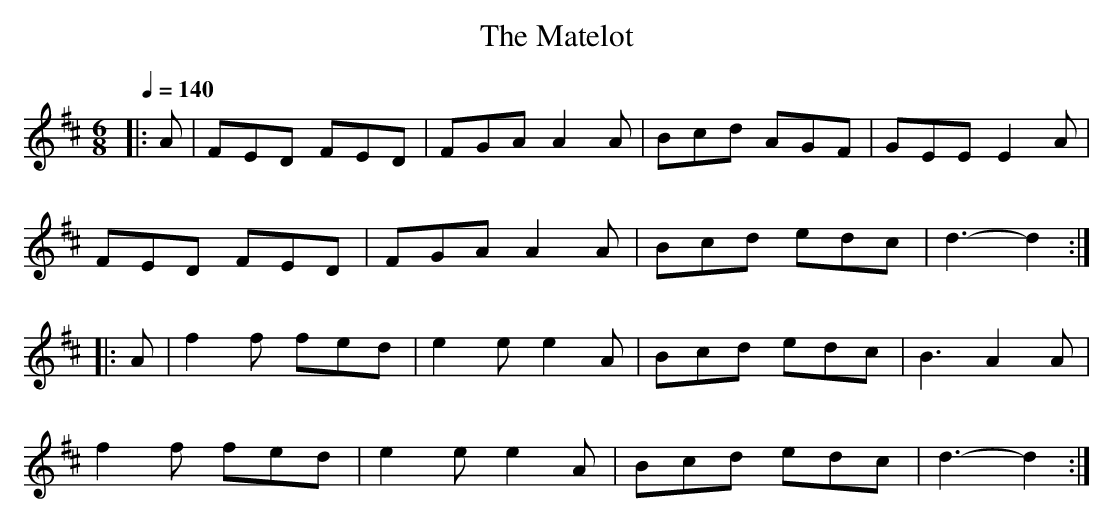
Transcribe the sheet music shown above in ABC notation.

X:1
T:Matelot, The
M:6/8
L:1/8
Q:1/4=140
K:D
|:A|FED FED|FGA A2A|Bcd AGF|GEE E2A|
FED FED|FGA A2A|Bcd edc|d3- d2:|
|:A|f2f fed|e2e e2A|Bcd edc|B3 A2A|
f2f fed|e2e e2A|Bcd edc|d3- d2:|]
